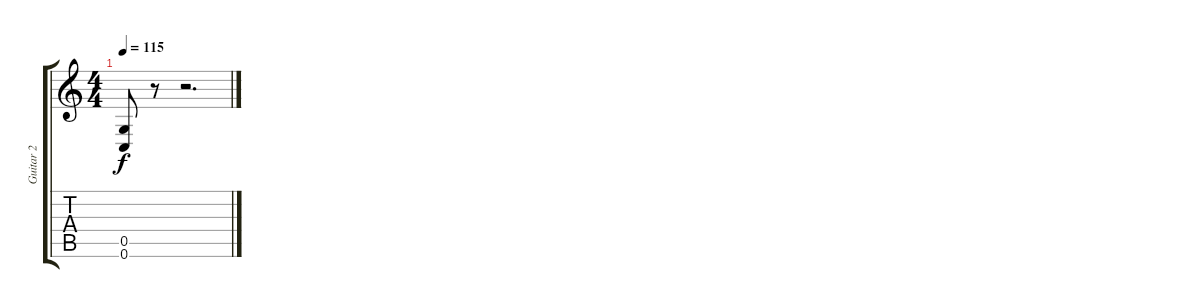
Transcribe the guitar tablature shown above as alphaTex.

\track ("Guitar 2" "Guitar 2") {instrument overdrivenguitar}
\staff {score tabs}
\tuning (D4 A3 F3 C3 G2 C2) {hide}
\ts (4 4)
\tempo 115
\clef g2
\ks c
(0.5 0.6).8{dy f} r.8 r.2{d}
